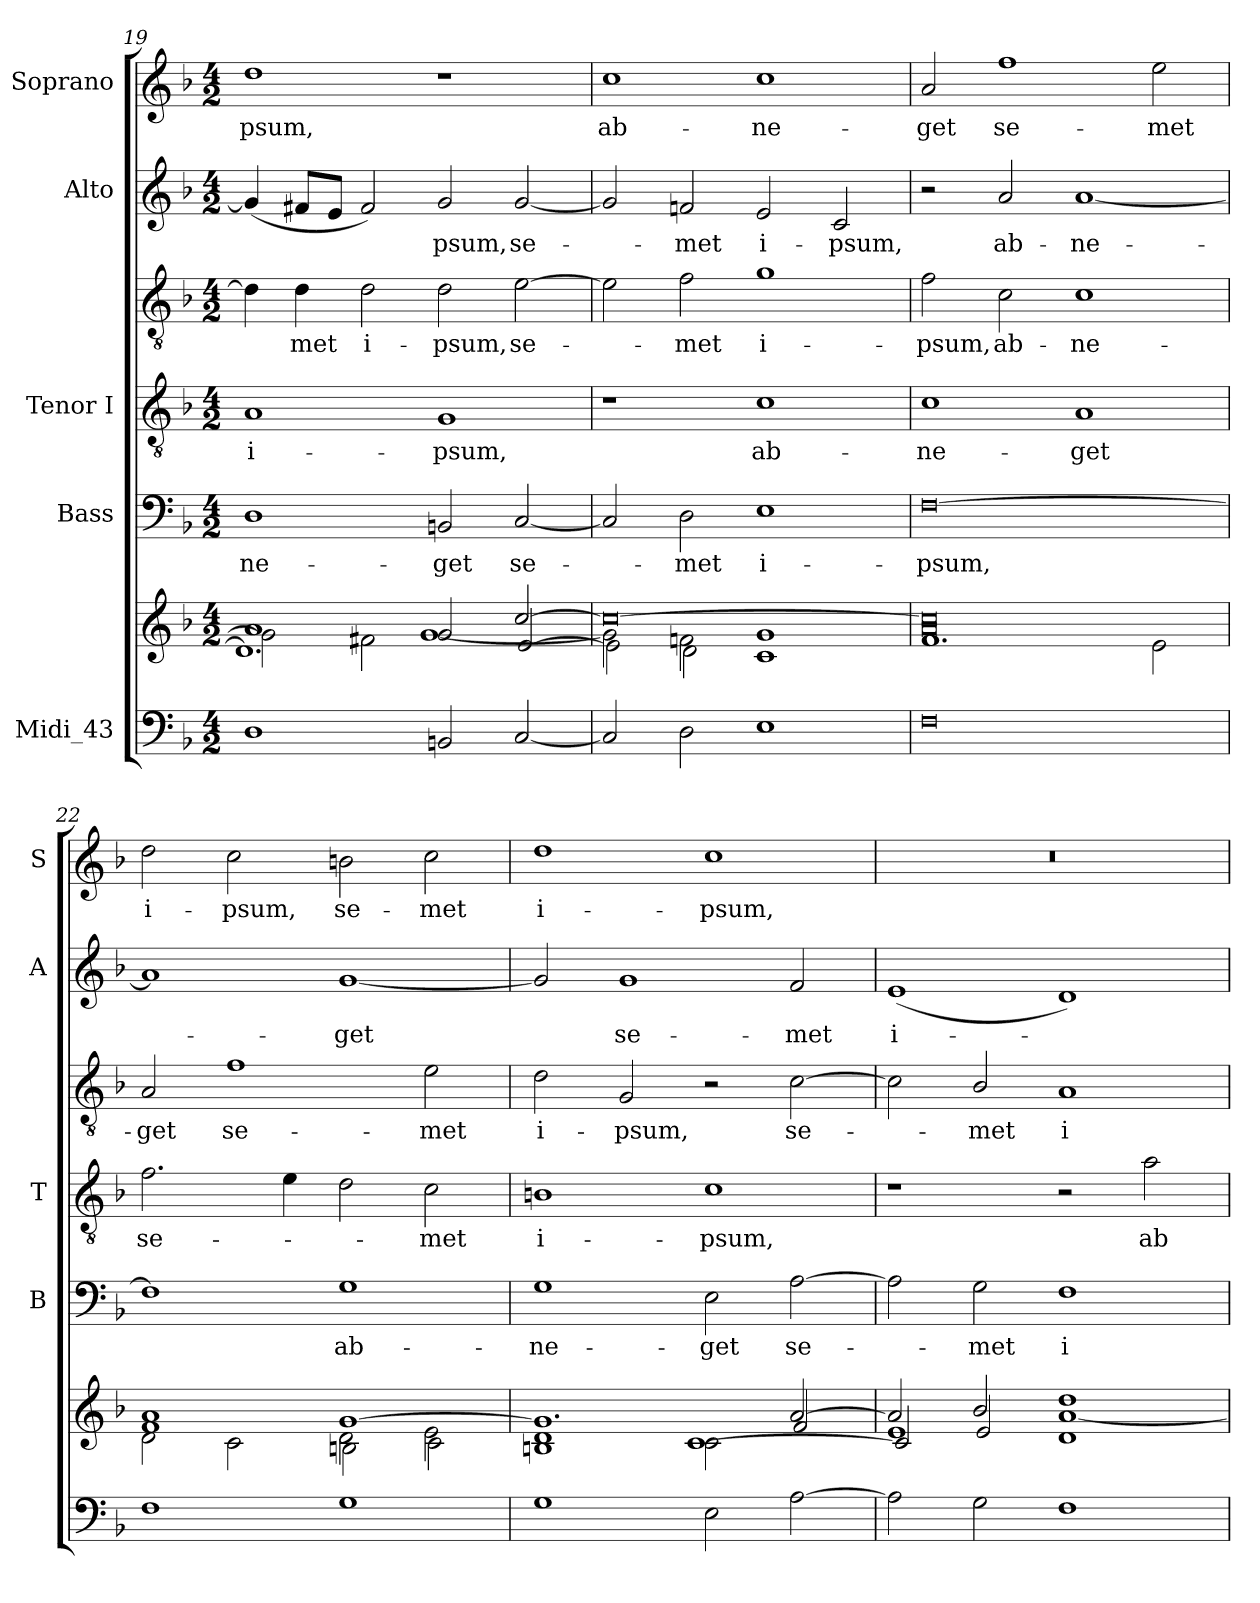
**kern	**kern	**kern	**text	**kern	**text	**kern	**text	**kern	**text	**kern	**text
*part5	*part5	*part4	*part4	*part3	*part3	*part3	*part3	*part2	*part2	*part1	*part1
*staff7	*staff6	*staff5	*staff5	*staff4	*staff4	*staff3	*staff3	*staff2	*staff2	*staff1	*staff1
*I"Midi_43	*	*I"Bass	*	*I"Tenor I	*	*	*	*I"Alto	*	*I"Soprano	*
*	*	*I'B	*	*I'T	*	*	*	*I'A	*	*I'S	*
!!LO:LB:g=z
*clefF4	*clefG2	*clefF4	*	*clefGv2	*	*clefGv2	*	*clefG2	*	*clefG2	*
*k[b-]	*k[b-]	*k[b-]	*	*k[b-]	*	*k[b-]	*	*k[b-]	*	*k[b-]	*
*F:	*F:	*F:	*	*F:	*	*F:	*	*F:	*	*F:	*
*M4/2	*M4/2	*M4/2	*	*M4/2	*	*M4/2	*	*M4/2	*	*M4/2	*
=19	=19	=19	=19	=19	=19	=19	=19	=19	=19	=19	=19
*	*^	*	*	*	*	*	*	*	*	*	*
*	*	*^	*	*	*	*	*	*	*	*	*	*
!	!	!	!	!	!LO:LY:b	!	!LO:LY:b	!	!	!	!	!	!LO:LY:b
1D	1a/	2g\]	1.d\]	1D/	-ne-	1A	i-	4d]	.	(<4g]	.	1dd	-psum,
!	!	!	!	!	!	!	!	!	!LO:LY:b	!	!	!	!
.	.	.	.	.	.	.	.	4d	met	8f#XL	.	.	.
.	.	.	.	.	.	.	.	.	.	8eJ	.	.	.
!	!	!	!	!	!	!	!	!	!LO:LY:b	!	!	!	!
.	.	2f#X\	.	.	.	.	.	2d	i-	2f#)	.	.	.
!	!	!	!	!	!LO:LY:b	!	!LO:LY:b	!	!LO:LY:b	!	!LO:LY:b	!	!
2BBn	2g/	[1g\	.	2BBn	-get	1G	-psum,	2d	-psum,	2g	psum,	1r	.
!	!	!	!	!	!LO:LY:b	!	!	!	!LO:LY:b	!	!LO:LY:b	!	!
[2C	[2cc/	.	[2e/	[2C	se-	.	.	[2e	se-	[2g	se-	.	.
=20	=20	=20	=20	=20	=20	=20	=20	=20	=20	=20	=20	=20	=20
!	!	!	!	!	!	!	!	!	!	!	!	!	!LO:LY:b
2C]	0cc/_	2g\]	2e\]	2C]	.	1r	.	2e]	.	2g]	.	1cc	ab-
!	!	!	!	!	!LO:LY:b	!	!	!	!LO:LY:b	!	!LO:LY:b	!	!
2D	.	2fn\	2d\	2D	met	.	.	2f	met	2fn	met	.	.
!	!	!	!	!	!LO:LY:b	!	!LO:LY:b	!	!LO:LY:b	!	!LO:LY:b	!	!LO:LY:b
1E	.	1g\	1c\	1E	i-	1c	-ab-	1g	i-	2e	i-	1cc	-ne-
!	!	!	!	!	!	!	!	!	!	!	!LO:LY:b	!	!
.	.	.	.	.	.	.	.	.	.	2c	-psum,	.	.
=21	=21	=21	=21	=21	=21	=21	=21	=21	=21	=21	=21	=21	=21
!	!	!	!	!	!LO:LY:b	!	!LO:LY:b	!	!LO:LY:b	!	!	!	!LO:LY:b
0F	0cc/]	0a\	1.f\	[0F	-psum,	1c	-ne-	2f	-psum,	2r	.	2a	-get
!	!	!	!	!	!	!	!	!	!LO:LY:b	!	!LO:LY:b	!	!LO:LY:b
.	.	.	.	.	.	.	.	2c	ab-	2a	ab-	1ff	se-
!	!	!	!	!	!	!	!LO:LY:b	!	!LO:LY:b	!	!LO:LY:b	!	!
.	.	.	.	.	.	1A	-get	1c	-ne-	[1a	-ne-	.	.
!	!	!	!	!	!	!	!	!	!	!	!	!	!LO:LY:b
.	.	.	2e\	.	.	.	.	.	.	.	.	2ee	-met
=22	=22	=22	=22	=22	=22	=22	=22	=22	=22	=22	=22	=22	=22
!	!	!	!	!	!	!	!LO:LY:b	!	!LO:LY:b	!	!	!	!LO:LY:b
1F	1a/	1f\	2d\	1F]	.	2.f	se-	2A	get	1a]	.	2dd	i-
!	!	!	!	!	!	!	!	!	!LO:LY:b	!	!	!	!LO:LY:b
.	.	.	2c\	.	.	.	.	1f	se-	.	.	2cc	-psum,
.	.	.	.	.	.	4e	.	.	.	.	.	.	.
!	!	!	!	!	!LO:LY:b	!	!	!	!	!	!LO:LY:b	!	!LO:LY:b
1G	[1g/	2d\	2Bn\	1G	ab-	2d	.	.	.	[1g	get	2bn	se-
!	!	!	!	!	!	!	!LO:LY:b	!	!LO:LY:b	!	!	!	!LO:LY:b
.	.	2e\	2c\	.	.	2c	met	2e	-met	.	.	2cc	-met
=23	=23	=23	=23	=23	=23	=23	=23	=23	=23	=23	=23	=23	=23
!	!	!	!	!	!LO:LY:b	!	!LO:LY:b	!	!LO:LY:b	!	!	!	!LO:LY:b
1G	1.g/]	1d\	1Bn\	1G	-ne-	1Bn	i-	2d	i-	2g]	.	1dd	i-
!	!	!	!	!	!	!	!	!	!LO:LY:b	!	!LO:LY:b	!	!
.	.	.	.	.	.	.	.	2G	-psum,	1g	se-	.	.
!	!	!	!	!	!LO:LY:b	!	!LO:LY:b	!	!	!	!	!	!LO:LY:b
2E	.	2c\	[1c\	2E	-get	1c	-psum,	2r	.	.	.	1cc	-psum,
!	!	!	!	!	!LO:LY:b	!	!	!	!LO:LY:b	!	!LO:LY:b	!	!
[2A	[2a/	2f/	.	[2A	se-	.	.	[2c	se-	2f	-met	.	.
=24	=24	=24	=24	=24	=24	=24	=24	=24	=24	=24	=24	=24	=24
!	!	!	!	!	!	!	!	!	!	!	!LO:LY:b	!	!
2A]	2a/]	1e\	2c/]	2A]	.	1r	.	2c]	.	(<1e	i-	0r	.
!	!	!	!	!	!LO:LY:b	!	!	!	!LO:LY:b	!	!	!	!
2G	2b-/	.	2e/	2G	met	.	.	2B-/	met	.	.	.	.
!	!	!	!	!	!LO:LY:b	!	!	!	!LO:LY:b	!	!	!	!
1F	1dd/	[1a\	1d\	1F	i-	2r	.	1A	i-	1d)	.	.	.
!	!	!	!	!	!	!	!LO:LY:b	!	!	!	!	!	!
.	.	.	.	.	.	2a	-ab-	.	.	.	.	.	.
*	*v	*v	*v	*	*	*	*	*	*	*	*	*	*
=	=	=	=	=	=	=	=	=	=	=	=
*-	*-	*-	*-	*-	*-	*-	*-	*-	*-	*-	*-
